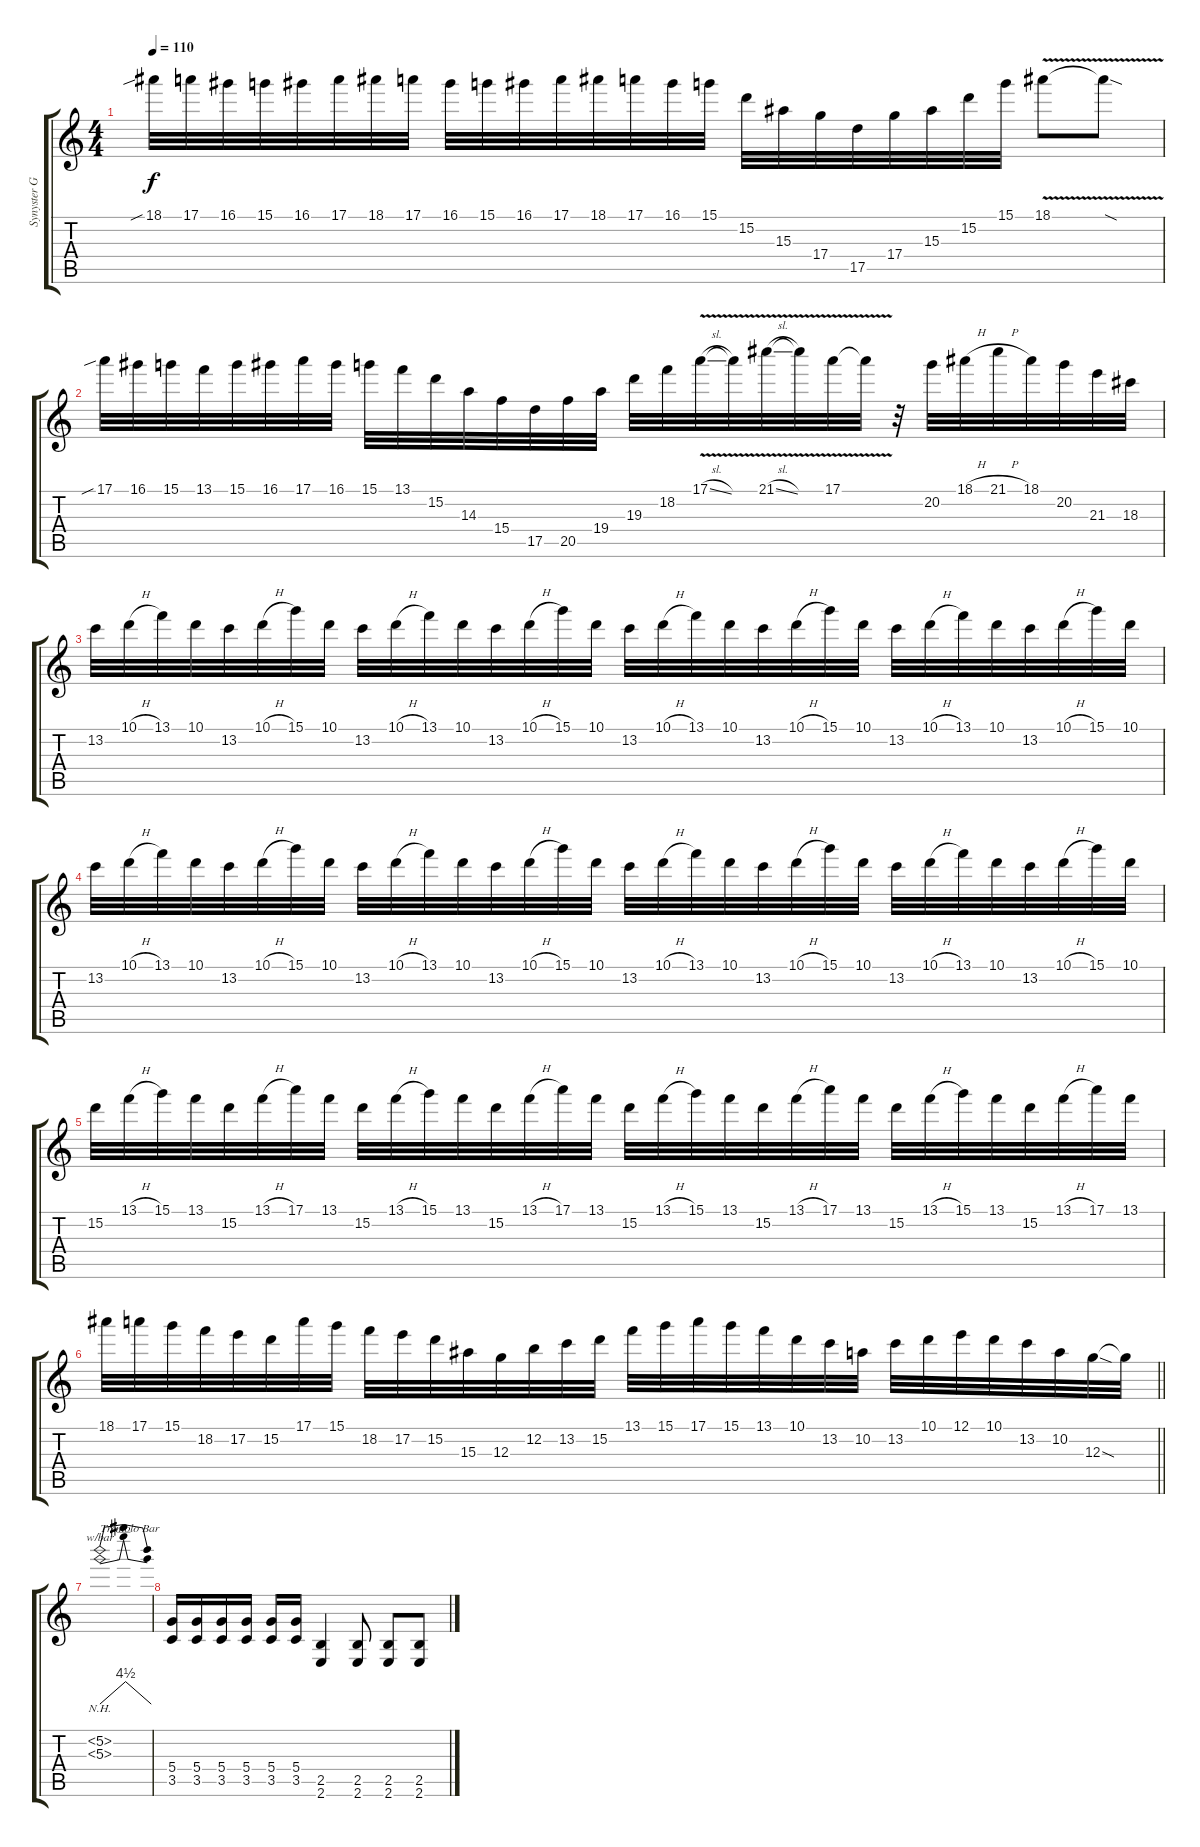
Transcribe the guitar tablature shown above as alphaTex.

\track ("Synyster Gates" "Synyster G") {instrument distortionguitar}
\staff {score tabs}
\tuning (E4 B3 G3 D3 A2 D2) {hide}
\ts (4 4)
\tempo 110
\clef g2
\ks c
18.1{sib}.32{dy f} 17.1.32 16.1.32 15.1.32 16.1.32 17.1.32 18.1.32 17.1.32 16.1.32 15.1.32 16.1.32 17.1.32 18.1.32 17.1.32 16.1.32 15.1.32 15.2.32 15.3.32 17.4.32 17.5.32 17.4.32 15.3.32 15.2.32 15.1.32 18.1{v}.8 18.1{sod t}.8 |
17.1{sib}.32 16.1.32 15.1.32 13.1.32 15.1.32 16.1.32 17.1.32 16.1.32 15.1.32 13.1.32 15.2.32 14.3.32 15.4.32 17.5.32 20.5.32 19.4.32 19.3.32 18.2.32 17.1{v sl}.32 17.1{t}.32 21.1{v sl}.32 21.1{t}.32 17.1{v}.32 17.1{t}.32 r.32 20.2.32 18.1{h}.32 21.1{h}.32 18.1.32 20.2.32 21.3.32 18.3.32 |
13.2.32 10.1{h}.32 13.1.32 10.1.32 13.2.32 10.1{h}.32 15.1.32 10.1.32 13.2.32 10.1{h}.32 13.1.32 10.1.32 13.2.32 10.1{h}.32 15.1.32 10.1.32 13.2.32 10.1{h}.32 13.1.32 10.1.32 13.2.32 10.1{h}.32 15.1.32 10.1.32 13.2.32 10.1{h}.32 13.1.32 10.1.32 13.2.32 10.1{h}.32 15.1.32 10.1.32 |
13.2.32 10.1{h}.32 13.1.32 10.1.32 13.2.32 10.1{h}.32 15.1.32 10.1.32 13.2.32 10.1{h}.32 13.1.32 10.1.32 13.2.32 10.1{h}.32 15.1.32 10.1.32 13.2.32 10.1{h}.32 13.1.32 10.1.32 13.2.32 10.1{h}.32 15.1.32 10.1.32 13.2.32 10.1{h}.32 13.1.32 10.1.32 13.2.32 10.1{h}.32 15.1.32 10.1.32 |
15.2.32 13.1{h}.32 15.1.32 13.1.32 15.2.32 13.1{h}.32 17.1.32 13.1.32 15.2.32 13.1{h}.32 15.1.32 13.1.32 15.2.32 13.1{h}.32 17.1.32 13.1.32 15.2.32 13.1{h}.32 15.1.32 13.1.32 15.2.32 13.1{h}.32 17.1.32 13.1.32 15.2.32 13.1{h}.32 15.1.32 13.1.32 15.2.32 13.1{h}.32 17.1.32 13.1.32 |
\barLineRight lightlight
18.1.32 17.1.32 15.1.32 18.2.32 17.2.32 15.2.32 17.1.32 15.1.32 18.2.32 17.2.32 15.2.32 15.3.32 12.3.32 12.2.32 13.2.32 15.2.32 13.1.32 15.1.32 17.1.32 15.1.32 13.1.32 10.1.32 13.2.32 10.2.32 13.2.32 10.1.32 12.1.32 10.1.32 13.2.32 10.2.32 12.3{sod}.32 12.3{t}.32 |
(5.2{nh} 5.3{nh}).1{tbe (dip default 0 0 30 18 60 0) txt "Tremolo Bar"} |
(5.4 3.5).16 (5.4 3.5).16 (5.4 3.5).16 (5.4 3.5).16 (5.4 3.5).16 (5.4 3.5).16 (2.5 2.6).4 (2.5 2.6).8 (2.5 2.6).8 (2.5 2.6).8
